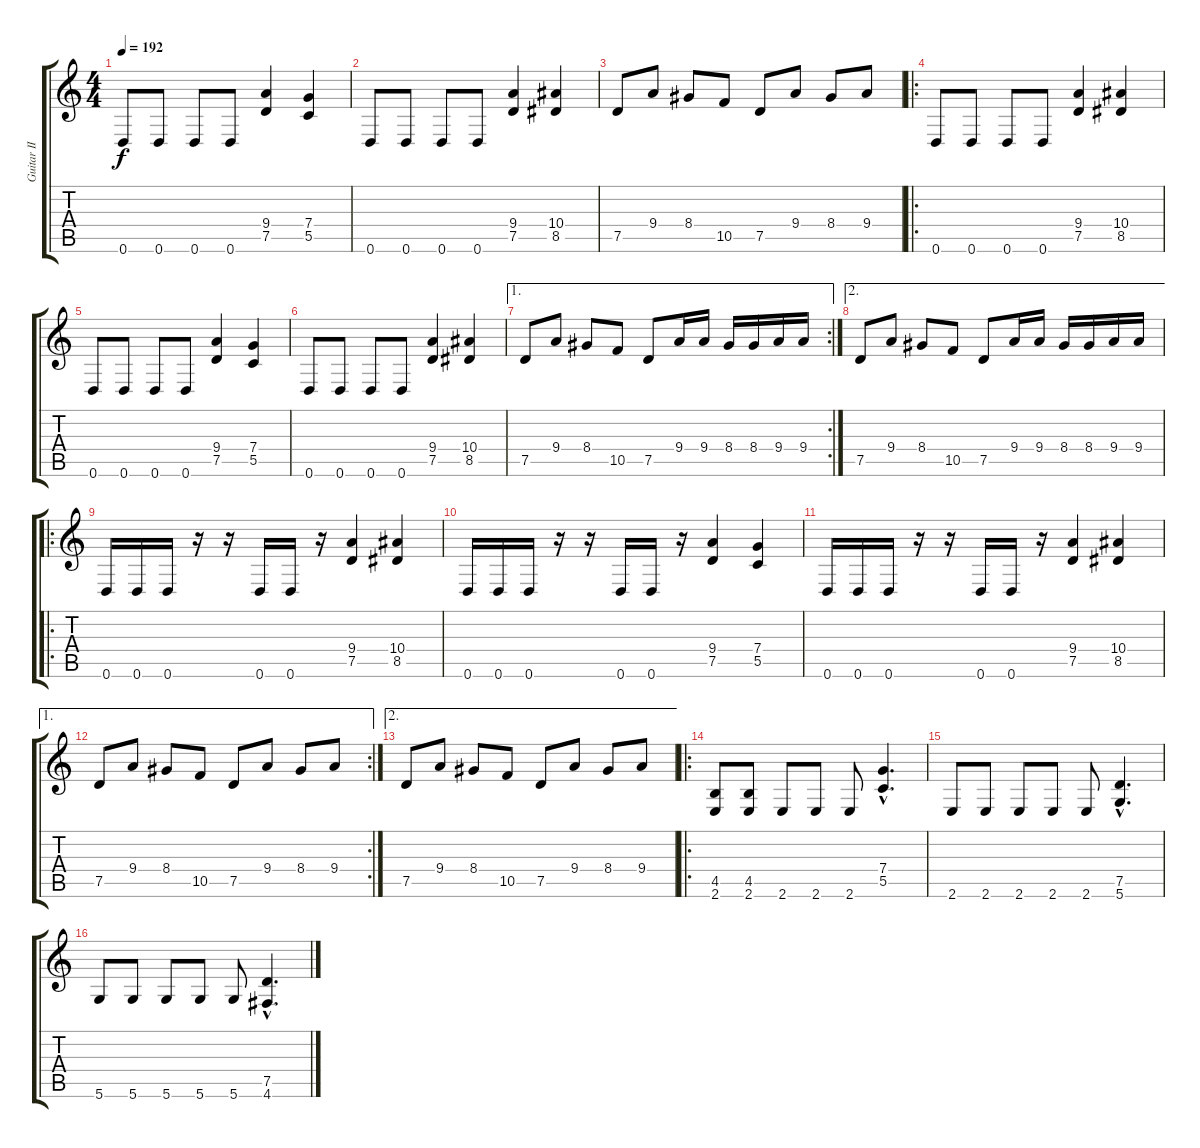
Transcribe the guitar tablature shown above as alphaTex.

\track ("Guitar II" "Guitar II") {instrument distortionguitar}
\staff {score tabs}
\tuning (D4 A3 F3 C3 G2 D2) {hide}
\ts (4 4)
\tempo 192
\clef g2
\ks c
0.6.8{dy f} 0.6.8 0.6.8 0.6.8 (9.4 7.5).4 (7.4 5.5).4 |
0.6.8 0.6.8 0.6.8 0.6.8 (9.4 7.5).4 (10.4 8.5).4 |
7.5.8 9.4.8 8.4.8 10.5.8 7.5.8 9.4.8 8.4.8 9.4.8 |
\ro
0.6.8 0.6.8 0.6.8 0.6.8 (9.4 7.5).4 (10.4 8.5).4 |
0.6.8 0.6.8 0.6.8 0.6.8 (9.4 7.5).4 (7.4 5.5).4 |
0.6.8 0.6.8 0.6.8 0.6.8 (9.4 7.5).4 (10.4 8.5).4 |
\ae 1
\rc 2
7.5.8 9.4.8 8.4.8 10.5.8 7.5.8 9.4.16 9.4.16 8.4.16 8.4.16 9.4.16 9.4.16 |
\ae 2
7.5.8 9.4.8 8.4.8 10.5.8 7.5.8 9.4.16 9.4.16 8.4.16 8.4.16 9.4.16 9.4.16 |
\ro
0.6.16 0.6.16 0.6.16 r.16 r.16 0.6.16 0.6.16 r.16 (9.4 7.5).4 (10.4 8.5).4 |
0.6.16 0.6.16 0.6.16 r.16 r.16 0.6.16 0.6.16 r.16 (9.4 7.5).4 (7.4 5.5).4 |
0.6.16 0.6.16 0.6.16 r.16 r.16 0.6.16 0.6.16 r.16 (9.4 7.5).4 (10.4 8.5).4 |
\ae 1
\rc 2
7.5.8 9.4.8 8.4.8 10.5.8 7.5.8 9.4.8 8.4.8 9.4.8 |
\ae 2
7.5.8 9.4.8 8.4.8 10.5.8 7.5.8 9.4.8 8.4.8 9.4.8 |
\ro
(4.5 2.6).8 (4.5 2.6).8 2.6.8 2.6.8 2.6.8 (7.4{hac} 5.5{hac}).4{d} |
2.6.8 2.6.8 2.6.8 2.6.8 2.6.8 (7.5{hac} 5.6{hac}).4{d} |
5.6.8 5.6.8 5.6.8 5.6.8 5.6.8 (7.5{hac} 4.6{hac}).4{d}
